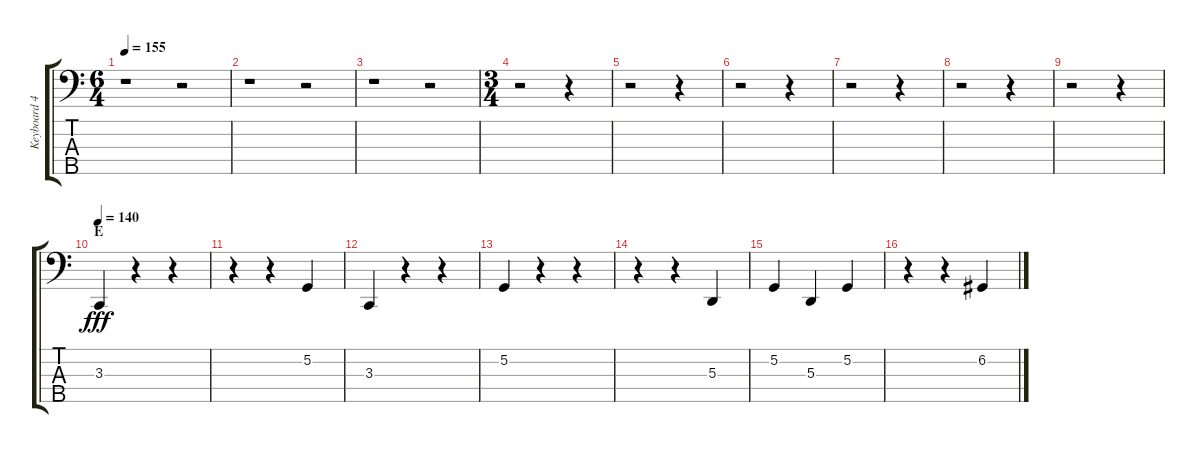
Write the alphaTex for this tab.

\track ("Keyboard 4" "Keyboard 4") {instrument stringensemble1}
\staff {score tabs}
\tuning (G2 D2 A1 E1 B0) {hide}
\ts (6 4)
\tempo 155
\clef f4
\ks c
r.1{dy f} r.2 |
r.1 r.2 |
r.1 r.2 |
\ts (3 4)
r.2 r.4 |
r.2 r.4 |
r.2 r.4 |
r.2 r.4 |
r.2 r.4 |
r.2 r.4 |
\section ("" "E")
\tempo 140
3.3.4{dy fff volume 16 instrument pizzicatostrings} r.4 r.4 |
r.4 r.4 5.2.4 |
3.3.4 r.4 r.4 |
5.2.4 r.4 r.4 |
r.4 r.4 5.3.4 |
5.2.4 5.3.4 5.2.4 |
r.4 r.4 6.2.4
